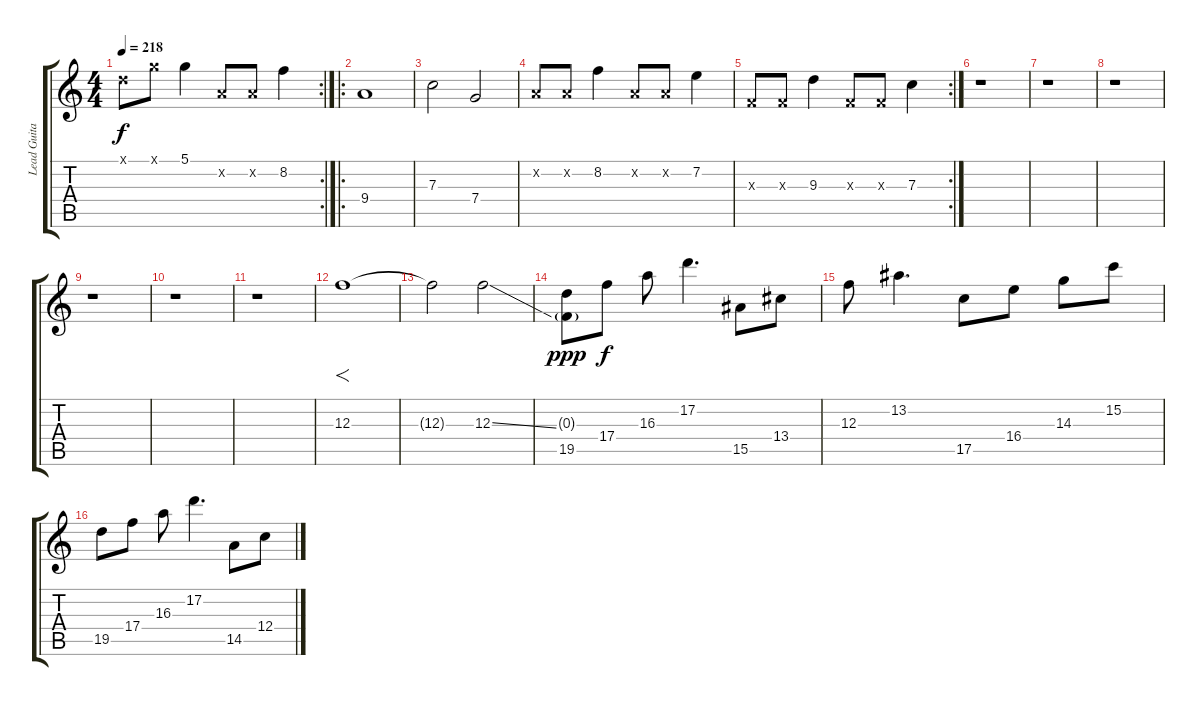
\track ("Lead Guitar" "Lead Guita") {instrument distortionguitar}
\staff {score tabs}
\tuning (D4 A3 F3 C3 G2 D2) {hide}
\rc 2
\ts (4 4)
\tempo 218
\clef g2
\ks c
0.1{x}.8{dy f} 5.1{x}.8 5.1.4 0.2{x}.8 0.2{x}.8 8.2.4 |
\ro
9.4.1 |
7.3.2 7.4.2 |
0.2{x}.8 0.2{x}.8 8.2.4 0.2{x}.8 0.2{x}.8 7.2.4 |
\rc 2
0.3{x}.8 0.3{x}.8 9.3.4 0.3{x}.8 0.3{x}.8 7.3.4 |
r.1 |
r.1 |
r.1 |
r.1 |
r.1 |
r.1 |
12.3.1{f} |
12.3{t}.2 12.3{ss}.2 |
(0.3{g} 19.5).8{dy ppp} 17.4.8{dy f} 16.3.8 17.2.4{d} 15.5.8 13.4.8 |
12.3.8 13.2.4{d} 17.5.8 16.4.8 14.3.8 15.2.8 |
19.5.8 17.4.8 16.3.8 17.2.4{d} 14.5.8 12.4.8
